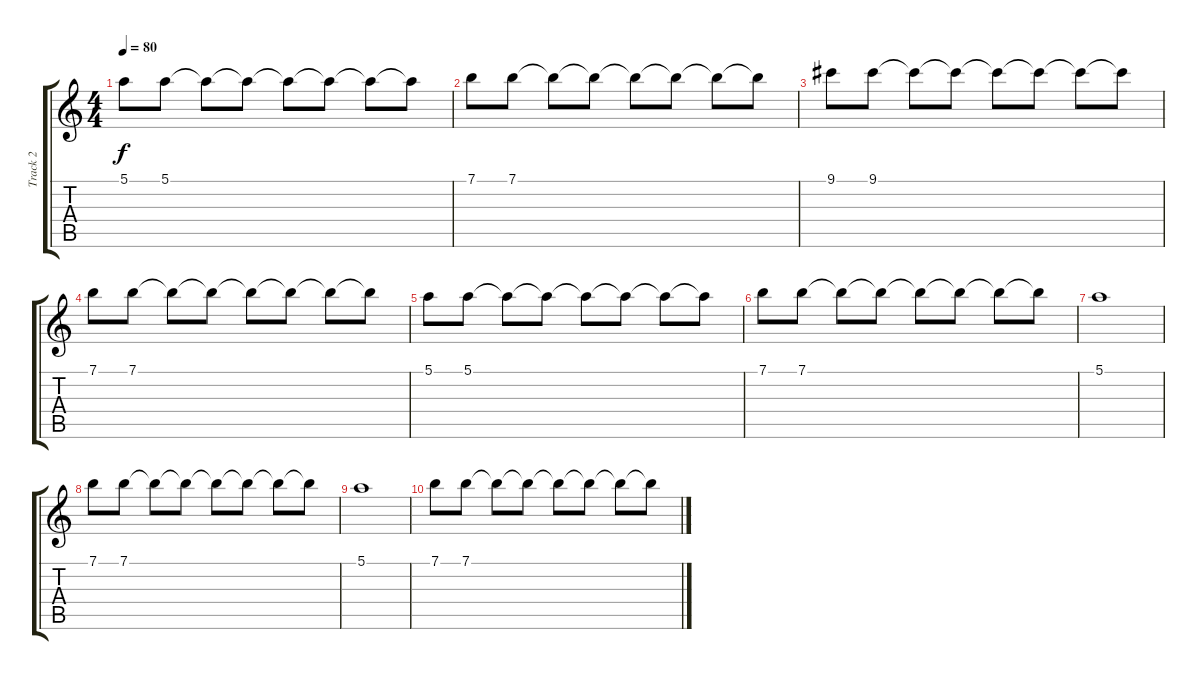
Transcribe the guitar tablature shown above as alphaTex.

\track ("Track 2" "Track 2") {instrument acousticguitarsteel}
\staff {score tabs}
\tuning (E4 B3 G3 D3 A2 E2) {hide}
\ts (4 4)
\tempo 80
\clef g2
\ks c
5.1.8{dy f} 5.1.8 5.1{t}.8 5.1{t}.8 5.1{t}.8 5.1{t}.8 5.1{t}.8 5.1{t}.8 |
7.1.8 7.1.8 7.1{t}.8 7.1{t}.8 7.1{t}.8 7.1{t}.8 7.1{t}.8 7.1{t}.8 |
9.1.8 9.1.8 9.1{t}.8 9.1{t}.8 9.1{t}.8 9.1{t}.8 9.1{t}.8 9.1{t}.8 |
7.1.8 7.1.8 7.1{t}.8 7.1{t}.8 7.1{t}.8 7.1{t}.8 7.1{t}.8 7.1{t}.8 |
5.1.8 5.1.8 5.1{t}.8 5.1{t}.8 5.1{t}.8 5.1{t}.8 5.1{t}.8 5.1{t}.8 |
7.1.8 7.1.8 7.1{t}.8 7.1{t}.8 7.1{t}.8 7.1{t}.8 7.1{t}.8 7.1{t}.8 |
5.1.1 |
7.1.8 7.1.8 7.1{t}.8 7.1{t}.8 7.1{t}.8 7.1{t}.8 7.1{t}.8 7.1{t}.8 |
5.1.1 |
7.1.8 7.1.8 7.1{t}.8 7.1{t}.8 7.1{t}.8 7.1{t}.8 7.1{t}.8 7.1{t}.8
